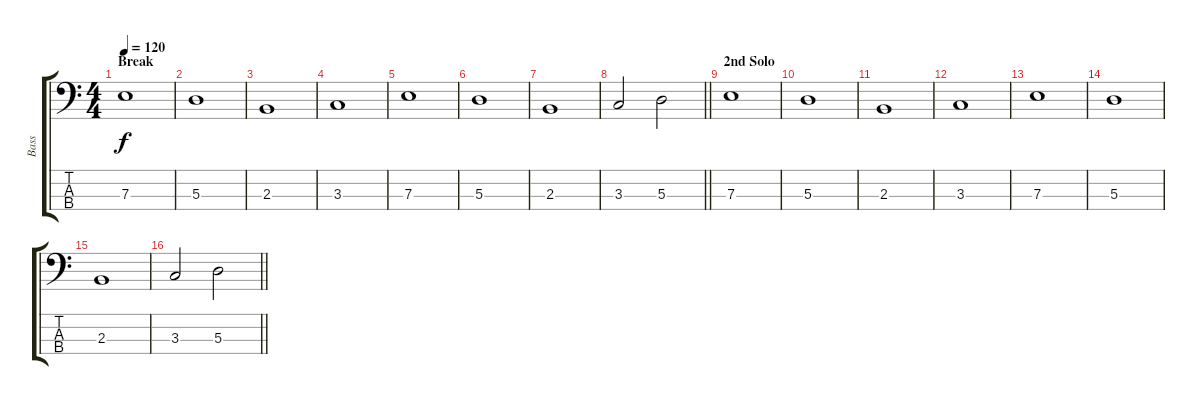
\track ("Bass" "Bass") {instrument electricbassfinger}
\staff {score tabs}
\tuning (G2 D2 A1 E1) {hide}
\ts (4 4)
\section ("" "Break")
\tempo 120
\clef f4
\ks c
7.3.1{dy f} |
5.3.1 |
2.3.1 |
3.3.1 |
7.3.1 |
5.3.1 |
2.3.1 |
\barLineRight lightlight
3.3.2 5.3.2 |
\section ("" "2nd Solo")
7.3.1 |
5.3.1 |
2.3.1 |
3.3.1 |
7.3.1 |
5.3.1 |
2.3.1 |
\barLineRight lightlight
3.3.2 5.3.2
